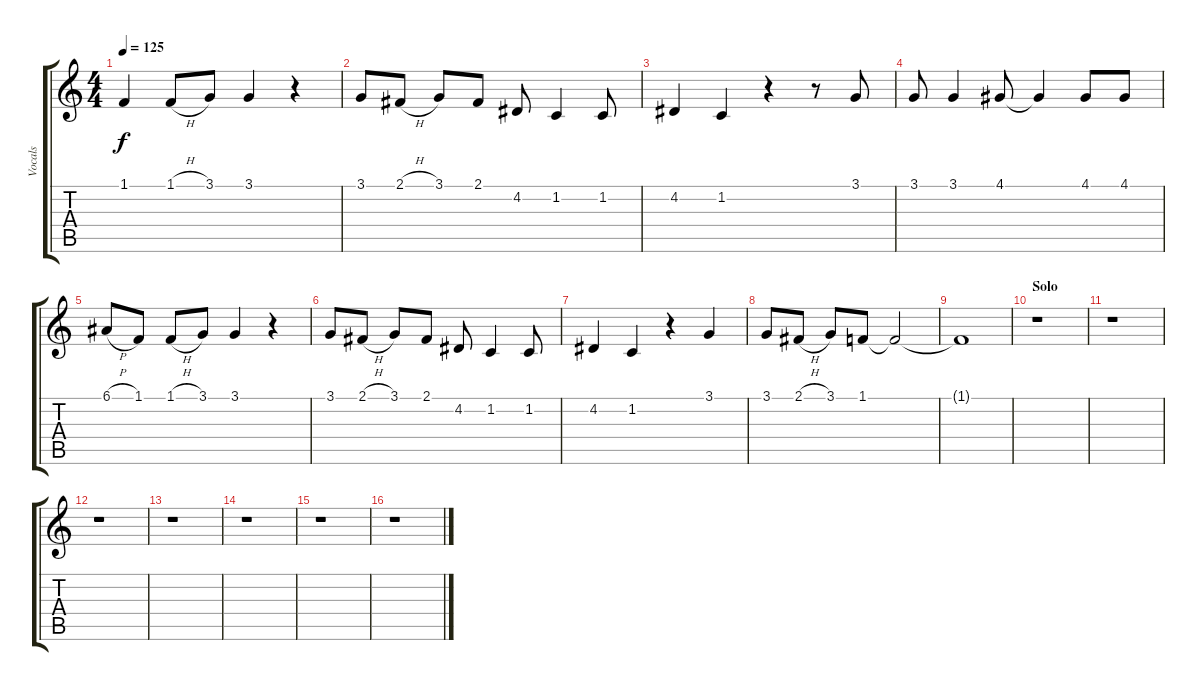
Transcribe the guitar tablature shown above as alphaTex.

\track ("Vocals" "Vocals") {instrument clarinet}
\staff {score tabs}
\tuning (E4 B3 G3 D3 A2 E2) {hide}
\ts (4 4)
\tempo 125
\clef g2
\ks c
1.1.4{dy f} 1.1{h}.8 3.1.8 3.1.4 r.4 |
3.1.8 2.1{h}.8 3.1.8 2.1.8 4.2.8 1.2.4 1.2.8 |
4.2.4 1.2.4 r.4 r.8 3.1.8 |
3.1.8 3.1.4 4.1.8 4.1{t}.4 4.1.8 4.1.8 |
6.1{h}.8 1.1.8 1.1{h}.8 3.1.8 3.1.4 r.4 |
3.1.8 2.1{h}.8 3.1.8 2.1.8 4.2.8 1.2.4 1.2.8 |
4.2.4 1.2.4 r.4 3.1.4 |
3.1.8 2.1{h}.8 3.1.8 1.1.8 1.1{t}.2 |
1.1{t}.1 |
\section ("" "Solo")
r.1 |
r.1 |
r.1 |
r.1 |
r.1 |
r.1 |
r.1
